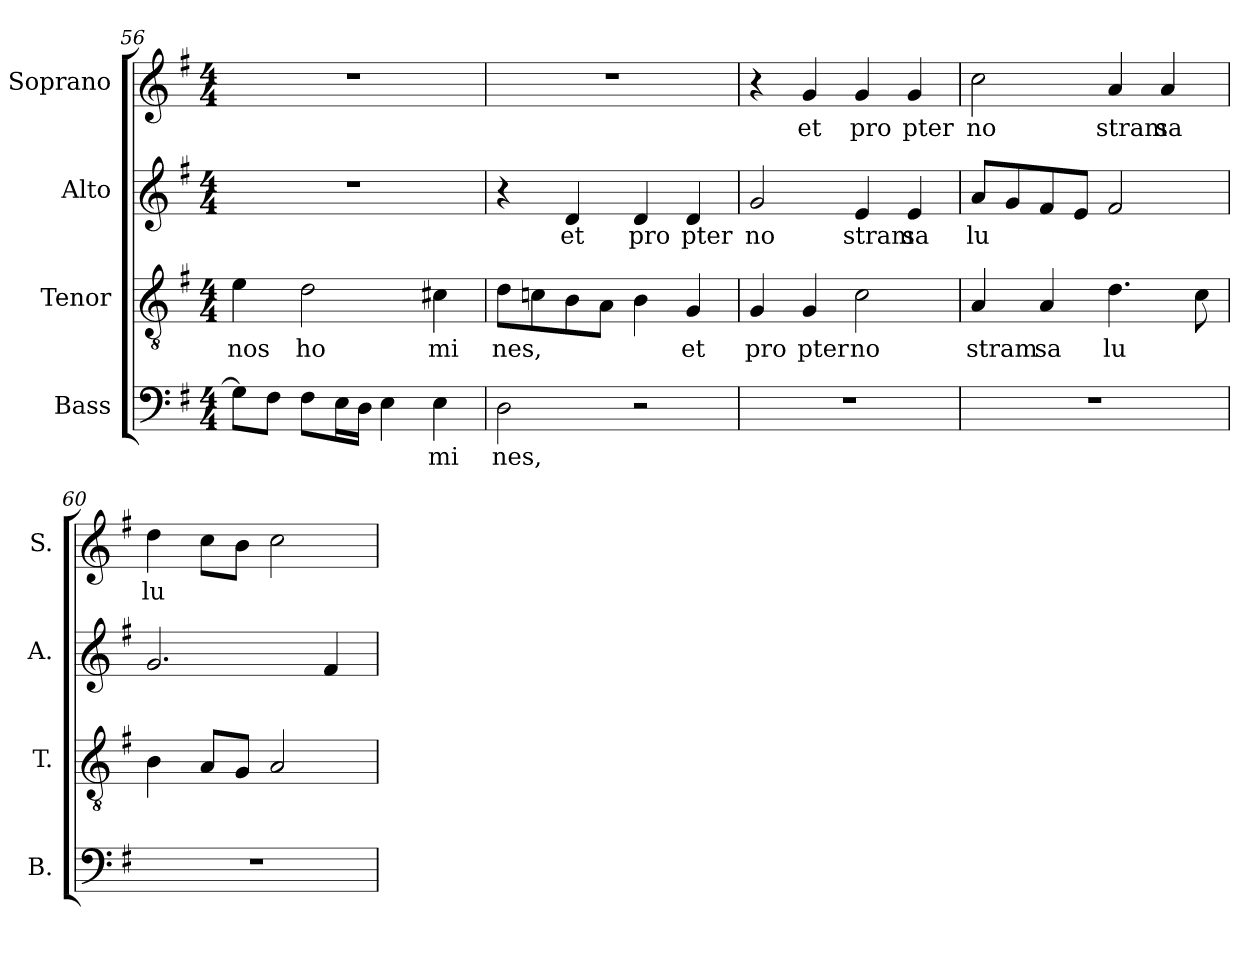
**kern	**text	**kern	**text	**kern	**text	**kern	**text
*part4	*part4	*part3	*part3	*part2	*part2	*part1	*part1
*staff4	*staff4	*staff3	*staff3	*staff2	*staff2	*staff1	*staff1
*I"Bass	*	*I"Tenor	*	*I"Alto	*	*I"Soprano	*
*I'B.	*	*I'T.	*	*I'A.	*	*I'S.	*
*clefF4	*	*clefGv2	*	*clefG2	*	*clefG2	*
*	*	*ITrd7c12	*	*	*	*	*
*k[f#]	*	*k[f#]	*	*k[f#]	*	*k[f#]	*
*G:	*	*G:	*	*G:	*	*G:	*
*M4/4	*	*M4/4	*	*M4/4	*	*M4/4	*
=56	=56	=56	=56	=56	=56	=56	=56
!	!	!	!LO:LY:b:color=#000000	!	!	!	!
8Gi\L]	.	4Ei\	nos	1r	.	1r	.
8F#i\J	.	.	.	.	.	.	.
!	!	!	!LO:LY:b:color=#000000	!	!	!	!
8F#i\L	.	2Di\	ho	.	.	.	.
16Ei\L	.	.	.	.	.	.	.
16Di\JJ	.	.	.	.	.	.	.
4Ei\	.	.	.	.	.	.	.
!	!LO:LY:b:color=#000000	!	!	!	!	!	!
!	!	!	!LO:LY:b:color=#000000	!	!	!	!
4Ei\	mi	4C#Xi\	mi	.	.	.	.
!!LO:PB:g=z
=57	=57	=57	=57	=57	=57	=57	=57
!	!LO:LY:b:color=#000000	!	!	!	!	!	!
!	!	!	!LO:LY:b:color=#000000	!	!	!	!
2Di\	nes,	8Di\L	nes,	4r	.	1r	.
.	.	8Cni\	.	.	.	.	.
!	!	!	!	!	!LO:LY:b:color=#000000	!	!
.	.	8BBi\	.	4di/	et	.	.
.	.	8AAi\J	.	.	.	.	.
!	!	!	!	!	!LO:LY:b:color=#000000	!	!
2r	.	4BBi\	.	4di/	pro	.	.
!	!	!	!LO:LY:b:color=#000000	!	!	!	!
!	!	!	!	!	!LO:LY:b:color=#000000	!	!
.	.	4GGi/	et	4di/	pter	.	.
=58	=58	=58	=58	=58	=58	=58	=58
!	!	!	!LO:LY:b:color=#000000	!	!	!	!
!	!	!	!	!	!LO:LY:b:color=#000000	!	!
1r	.	4GGi/	pro	2gi/	no	4r	.
!	!	!	!LO:LY:b:color=#000000	!	!	!	!
!	!	!	!	!	!	!	!LO:LY:b:color=#000000
.	.	4GGi/	pter	.	.	4gi/	et
!	!	!	!LO:LY:b:color=#000000	!	!	!	!
!	!	!	!	!	!LO:LY:b:color=#000000	!	!
!	!	!	!	!	!	!	!LO:LY:b:color=#000000
.	.	2Ci\	no	4ei/	stram	4gi/	pro
!	!	!	!	!	!LO:LY:b:color=#000000	!	!
!	!	!	!	!	!	!	!LO:LY:b:color=#000000
.	.	.	.	4ei/	sa	4gi/	pter
=59	=59	=59	=59	=59	=59	=59	=59
!	!	!	!LO:LY:b:color=#000000	!	!	!	!
!	!	!	!	!	!LO:LY:b:color=#000000	!	!
!	!	!	!	!	!	!	!LO:LY:b:color=#000000
1r	.	4AAi/	stram	8ai/L	lu	2cci\	no
.	.	.	.	8gi/	.	.	.
!	!	!	!LO:LY:b:color=#000000	!	!	!	!
.	.	4AAi/	sa	8f#i/	.	.	.
.	.	.	.	8ei/J	.	.	.
!	!	!	!LO:LY:b:color=#000000	!	!	!	!
!	!	!	!	!	!	!	!LO:LY:b:color=#000000
.	.	4.Di\	lu	2f#i/	.	4ai/	stram
!	!	!	!	!	!	!	!LO:LY:b:color=#000000
.	.	.	.	.	.	4ai/	sa
.	.	8Ci\	.	.	.	.	.
=60	=60	=60	=60	=60	=60	=60	=60
!	!	!	!	!	!	!	!LO:LY:b:color=#000000
1r	.	4BBi\	.	2.gi/	.	4ddi\	lu
.	.	8AAi/L	.	.	.	8cci\L	.
.	.	8GGi/J	.	.	.	8bi\J	.
.	.	2AAi/	.	.	.	2cci\	.
.	.	.	.	4f#i/	.	.	.
=	=	=	=	=	=	=	=
*-	*-	*-	*-	*-	*-	*-	*-
